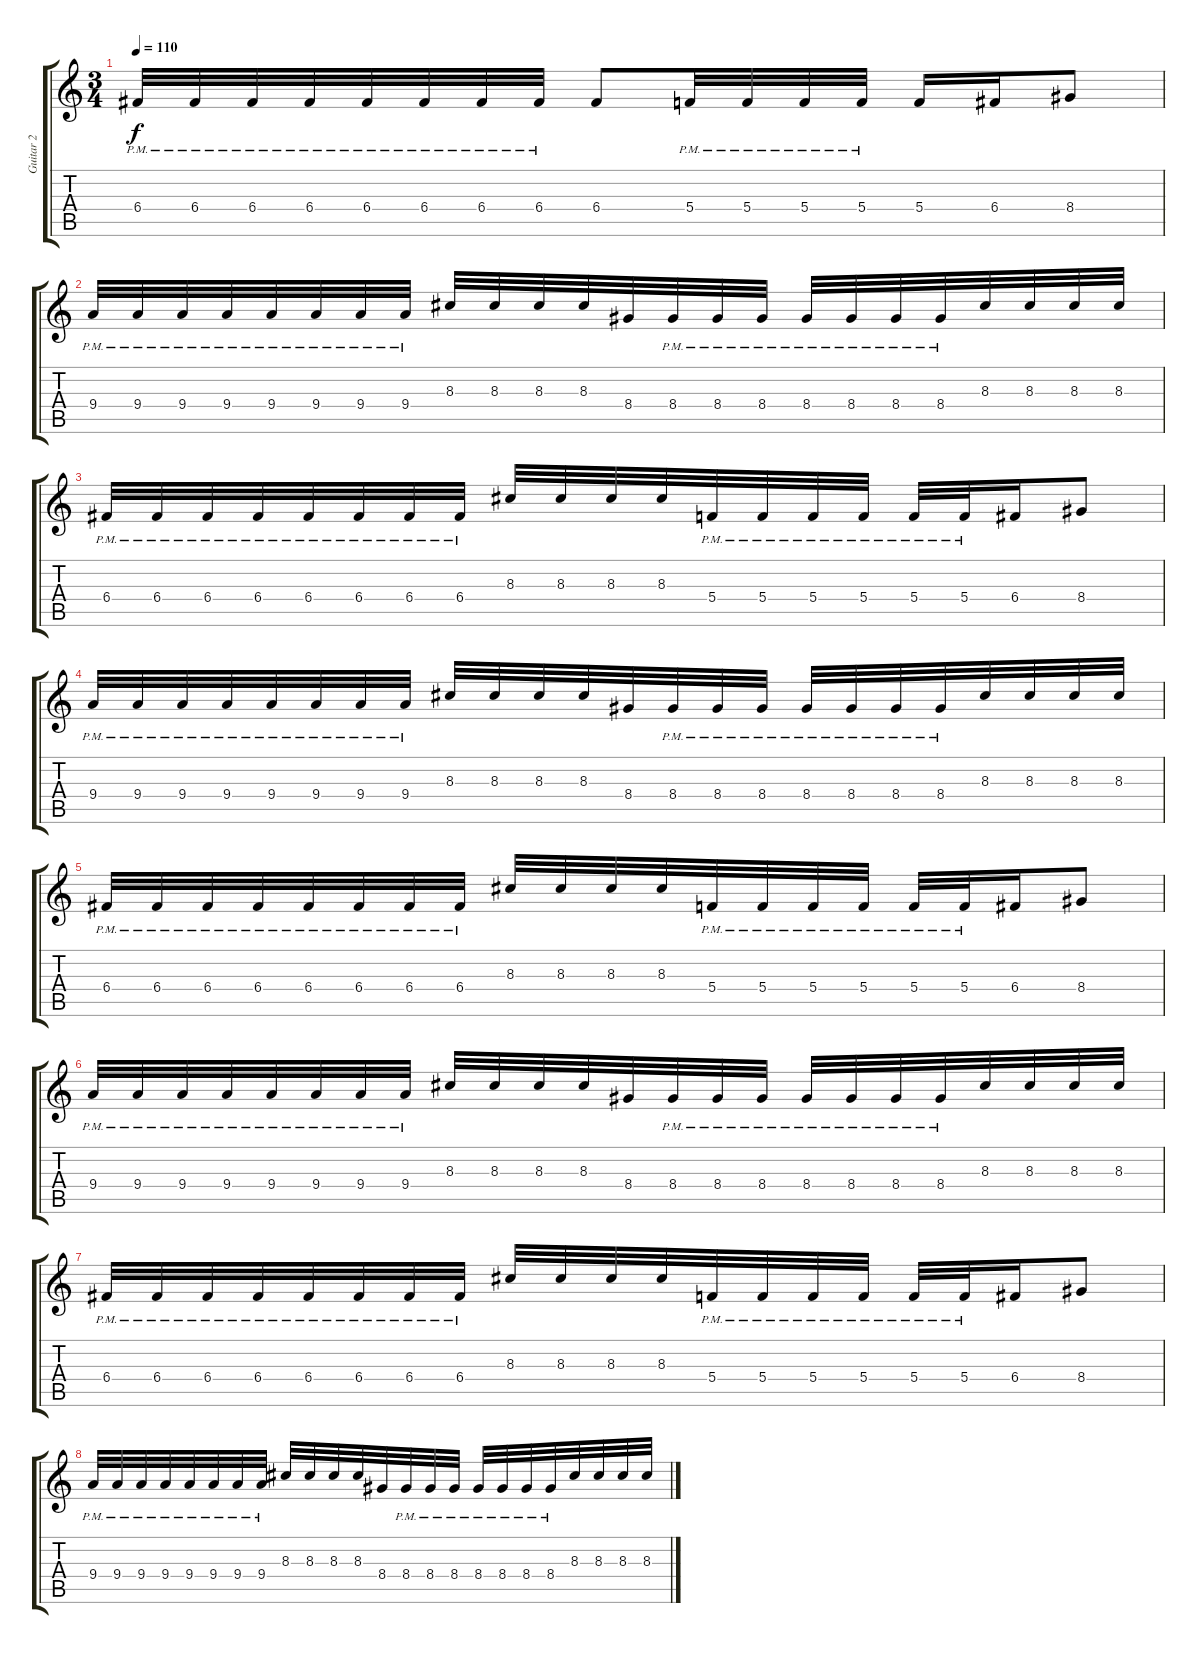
\track ("Guitar 2" "Guitar 2") {instrument distortionguitar}
\staff {score tabs}
\tuning (D4 A3 F3 C3 G2 C2) {hide}
\ts (3 4)
\tempo 110
\clef g2
\ks c
6.4{pm}.32{dy f} 6.4{pm}.32 6.4{pm}.32 6.4{pm}.32 6.4{pm}.32 6.4{pm}.32 6.4{pm}.32 6.4{pm}.32 6.4.8 5.4{pm}.32 5.4{pm}.32 5.4{pm}.32 5.4{pm}.32 5.4.16 6.4.16 8.4.8 |
9.4{pm}.32 9.4{pm}.32 9.4{pm}.32 9.4{pm}.32 9.4{pm}.32 9.4{pm}.32 9.4{pm}.32 9.4{pm}.32 8.3.32 8.3.32 8.3.32 8.3.32 8.4.32 8.4{pm}.32 8.4{pm}.32 8.4{pm}.32 8.4{pm}.32 8.4{pm}.32 8.4{pm}.32 8.4{pm}.32 8.3.32 8.3.32 8.3.32 8.3.32 |
6.4{pm}.32 6.4{pm}.32 6.4{pm}.32 6.4{pm}.32 6.4{pm}.32 6.4{pm}.32 6.4{pm}.32 6.4{pm}.32 8.3.32 8.3.32 8.3.32 8.3.32 5.4{pm}.32 5.4{pm}.32 5.4{pm}.32 5.4{pm}.32 5.4{pm}.32 5.4{pm}.32 6.4.16 8.4.8 |
9.4{pm}.32 9.4{pm}.32 9.4{pm}.32 9.4{pm}.32 9.4{pm}.32 9.4{pm}.32 9.4{pm}.32 9.4{pm}.32 8.3.32 8.3.32 8.3.32 8.3.32 8.4.32 8.4{pm}.32 8.4{pm}.32 8.4{pm}.32 8.4{pm}.32 8.4{pm}.32 8.4{pm}.32 8.4{pm}.32 8.3.32 8.3.32 8.3.32 8.3.32 |
6.4{pm}.32 6.4{pm}.32 6.4{pm}.32 6.4{pm}.32 6.4{pm}.32 6.4{pm}.32 6.4{pm}.32 6.4{pm}.32 8.3.32 8.3.32 8.3.32 8.3.32 5.4{pm}.32 5.4{pm}.32 5.4{pm}.32 5.4{pm}.32 5.4{pm}.32 5.4{pm}.32 6.4.16 8.4.8 |
9.4{pm}.32 9.4{pm}.32 9.4{pm}.32 9.4{pm}.32 9.4{pm}.32 9.4{pm}.32 9.4{pm}.32 9.4{pm}.32 8.3.32 8.3.32 8.3.32 8.3.32 8.4.32 8.4{pm}.32 8.4{pm}.32 8.4{pm}.32 8.4{pm}.32 8.4{pm}.32 8.4{pm}.32 8.4{pm}.32 8.3.32 8.3.32 8.3.32 8.3.32 |
6.4{pm}.32 6.4{pm}.32 6.4{pm}.32 6.4{pm}.32 6.4{pm}.32 6.4{pm}.32 6.4{pm}.32 6.4{pm}.32 8.3.32 8.3.32 8.3.32 8.3.32 5.4{pm}.32 5.4{pm}.32 5.4{pm}.32 5.4{pm}.32 5.4{pm}.32 5.4{pm}.32 6.4.16 8.4.8 |
9.4{pm}.32 9.4{pm}.32 9.4{pm}.32 9.4{pm}.32 9.4{pm}.32 9.4{pm}.32 9.4{pm}.32 9.4{pm}.32 8.3.32 8.3.32 8.3.32 8.3.32 8.4.32 8.4{pm}.32 8.4{pm}.32 8.4{pm}.32 8.4{pm}.32 8.4{pm}.32 8.4{pm}.32 8.4{pm}.32 8.3.32 8.3.32 8.3.32 8.3.32
